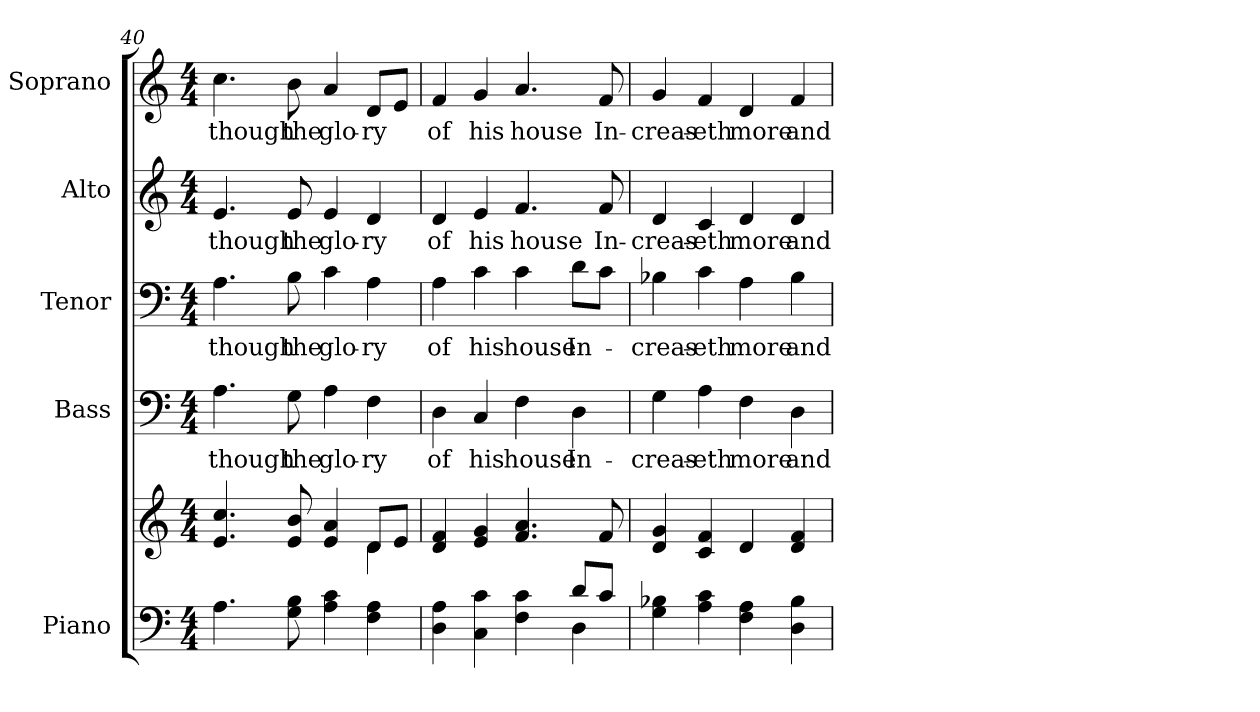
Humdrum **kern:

**kern	**kern	**kern	**text	**kern	**text	**kern	**text	**kern	**text
*part5	*part5	*part4	*part4	*part3	*part3	*part2	*part2	*part1	*part1
*staff6	*staff5	*staff4	*staff4	*staff3	*staff3	*staff2	*staff2	*staff1	*staff1
*I"Piano	*	*I"Bass	*	*I"Tenor	*	*I"Alto	*	*I"Soprano	*
*I'Pno.	*	*I'B.	*	*I'T.	*	*I'A.	*	*I'S.	*
*clefF4	*clefG2	*clefF4	*	*clefF4	*	*clefG2	*	*clefG2	*
*k[]	*k[]	*k[]	*	*k[]	*	*k[]	*	*k[]	*
*C:	*C:	*C:	*	*C:	*	*C:	*	*C:	*
*M4/4	*M4/4	*M4/4	*	*M4/4	*	*M4/4	*	*M4/4	*
=40	=40	=40	=40	=40	=40	=40	=40	=40	=40
*	*^	*	*	*	*	*	*	*	*
!	!	!	!	!LO:LY:b:color=#000000	!	!	!	!	!	!
!	!	!	!	!	!	!LO:LY:b:color=#000000	!	!	!	!
!	!	!	!	!	!	!	!	!LO:LY:b:color=#000000	!	!
!	!	!	!	!	!	!	!	!	!	!LO:LY:b:color=#000000
4.Ai\	4.ei/ 4.cci	2ryy	4.Ai\	-though	4.Ai\	-though	4.ei/	-though	4.cci\	-though
!	!	!	!	!LO:LY:b:color=#000000	!	!	!	!	!	!
!	!	!	!	!	!	!LO:LY:b:color=#000000	!	!	!	!
!	!	!	!	!	!	!	!	!LO:LY:b:color=#000000	!	!
!	!	!	!	!	!	!	!	!	!	!LO:LY:b:color=#000000
8Gi\ 8Bi	8ei/ 8bi	.	8Gi\	the	8Bi\	the	8ei/	the	8bi\	the
!	!	!	!	!LO:LY:b:color=#000000	!	!	!	!	!	!
!	!	!	!	!	!	!LO:LY:b:color=#000000	!	!	!	!
!	!	!	!	!	!	!	!	!LO:LY:b:color=#000000	!	!
!	!	!	!	!	!	!	!	!	!	!LO:LY:b:color=#000000
4Ai\ 4ci	4ei/ 4ai	4ryy	4Ai\	glo-	4ci\	glo-	4ei/	glo-	4ai/	glo-
!	!	!	!	!LO:LY:b:color=#000000	!	!	!	!	!	!
!	!	!	!	!	!	!LO:LY:b:color=#000000	!	!	!	!
!	!	!	!	!	!	!	!	!LO:LY:b:color=#000000	!	!
!	!	!	!	!	!	!	!	!	!	!LO:LY:b:color=#000000
4Fi\ 4Ai	8di/L	4di\	4Fi\	-ry	4Ai\	-ry	4di/	-ry	8di/L	-ry
.	8ei/J	.	.	.	.	.	.	.	8ei/J	.
*	*v	*v	*	*	*	*	*	*	*	*
=41	=41	=41	=41	=41	=41	=41	=41	=41	=41
*^	*	*	*	*	*	*	*	*	*
!	!	!	!	!LO:LY:b:color=#000000	!	!	!	!	!	!
!	!	!	!	!	!	!LO:LY:b:color=#000000	!	!	!	!
!	!	!	!	!	!	!	!	!LO:LY:b:color=#000000	!	!
!	!	!	!	!	!	!	!	!	!	!LO:LY:b:color=#000000
4Di\ 4Ai	2ryy	4di/ 4fi	4Di\	of	4Ai\	of	4di/	of	4fi/	of
!	!	!	!	!LO:LY:b:color=#000000	!	!	!	!	!	!
!	!	!	!	!	!	!LO:LY:b:color=#000000	!	!	!	!
!	!	!	!	!	!	!	!	!LO:LY:b:color=#000000	!	!
!	!	!	!	!	!	!	!	!	!	!LO:LY:b:color=#000000
4Ci\ 4ci	.	4ei/ 4gi	4Ci/	his	4ci\	his	4ei/	his	4gi/	his
!	!	!	!	!LO:LY:b:color=#000000	!	!	!	!	!	!
!	!	!	!	!	!	!LO:LY:b:color=#000000	!	!	!	!
!	!	!	!	!	!	!	!	!LO:LY:b:color=#000000	!	!
!	!	!	!	!	!	!	!	!	!	!LO:LY:b:color=#000000
4Fi\ 4ci	4ryy	4.fi/ 4.ai	4Fi\	house	4ci\	house	4.fi/	house	4.ai/	house
!	!	!	!	!LO:LY:b:color=#000000	!	!	!	!	!	!
!	!	!	!	!	!	!LO:LY:b:color=#000000	!	!	!	!
8di/L	4Di\	.	4Di\	In-	8di\L	In-	.	.	.	.
!	!	!	!	!	!	!	!	!LO:LY:b:color=#000000	!	!
!	!	!	!	!	!	!	!	!	!	!LO:LY:b:color=#000000
8ci/J	.	8fi/	.	.	8ci\J	.	8fi/	In-	8fi/	In-
*v	*v	*	*	*	*	*	*	*	*	*
=42	=42	=42	=42	=42	=42	=42	=42	=42	=42
!	!	!	!LO:LY:b:color=#000000	!	!	!	!	!	!
!	!	!	!	!	!LO:LY:b:color=#000000	!	!	!	!
!	!	!	!	!	!	!	!LO:LY:b:color=#000000	!	!
!	!	!	!	!	!	!	!	!	!LO:LY:b:color=#000000
4Gi\ 4B-Xi	4di/ 4gi	4Gi\	-creas-	4B-Xi\	-creas-	4di/	-creas-	4gi/	-creas-
!	!	!	!LO:LY:b:color=#000000	!	!	!	!	!	!
!	!	!	!	!	!LO:LY:b:color=#000000	!	!	!	!
!	!	!	!	!	!	!	!LO:LY:b:color=#000000	!	!
!	!	!	!	!	!	!	!	!	!LO:LY:b:color=#000000
4Ai\ 4ci	4ci/ 4fi	4Ai\	-eth	4ci\	-eth	4ci/	-eth	4fi/	-eth
!	!	!	!LO:LY:b:color=#000000	!	!	!	!	!	!
!	!	!	!	!	!LO:LY:b:color=#000000	!	!	!	!
!	!	!	!	!	!	!	!LO:LY:b:color=#000000	!	!
!	!	!	!	!	!	!	!	!	!LO:LY:b:color=#000000
4Fi\ 4Ai	4di/	4Fi\	more	4Ai\	more	4di/	more	4di/	more
!	!	!	!LO:LY:b:color=#000000	!	!	!	!	!	!
!	!	!	!	!	!LO:LY:b:color=#000000	!	!	!	!
!	!	!	!	!	!	!	!LO:LY:b:color=#000000	!	!
!	!	!	!	!	!	!	!	!	!LO:LY:b:color=#000000
4Di\ 4B-i	4di/ 4fi	4Di\	and	4B-i\	and	4di/	and	4fi/	and
=	=	=	=	=	=	=	=	=	=
*-	*-	*-	*-	*-	*-	*-	*-	*-	*-
